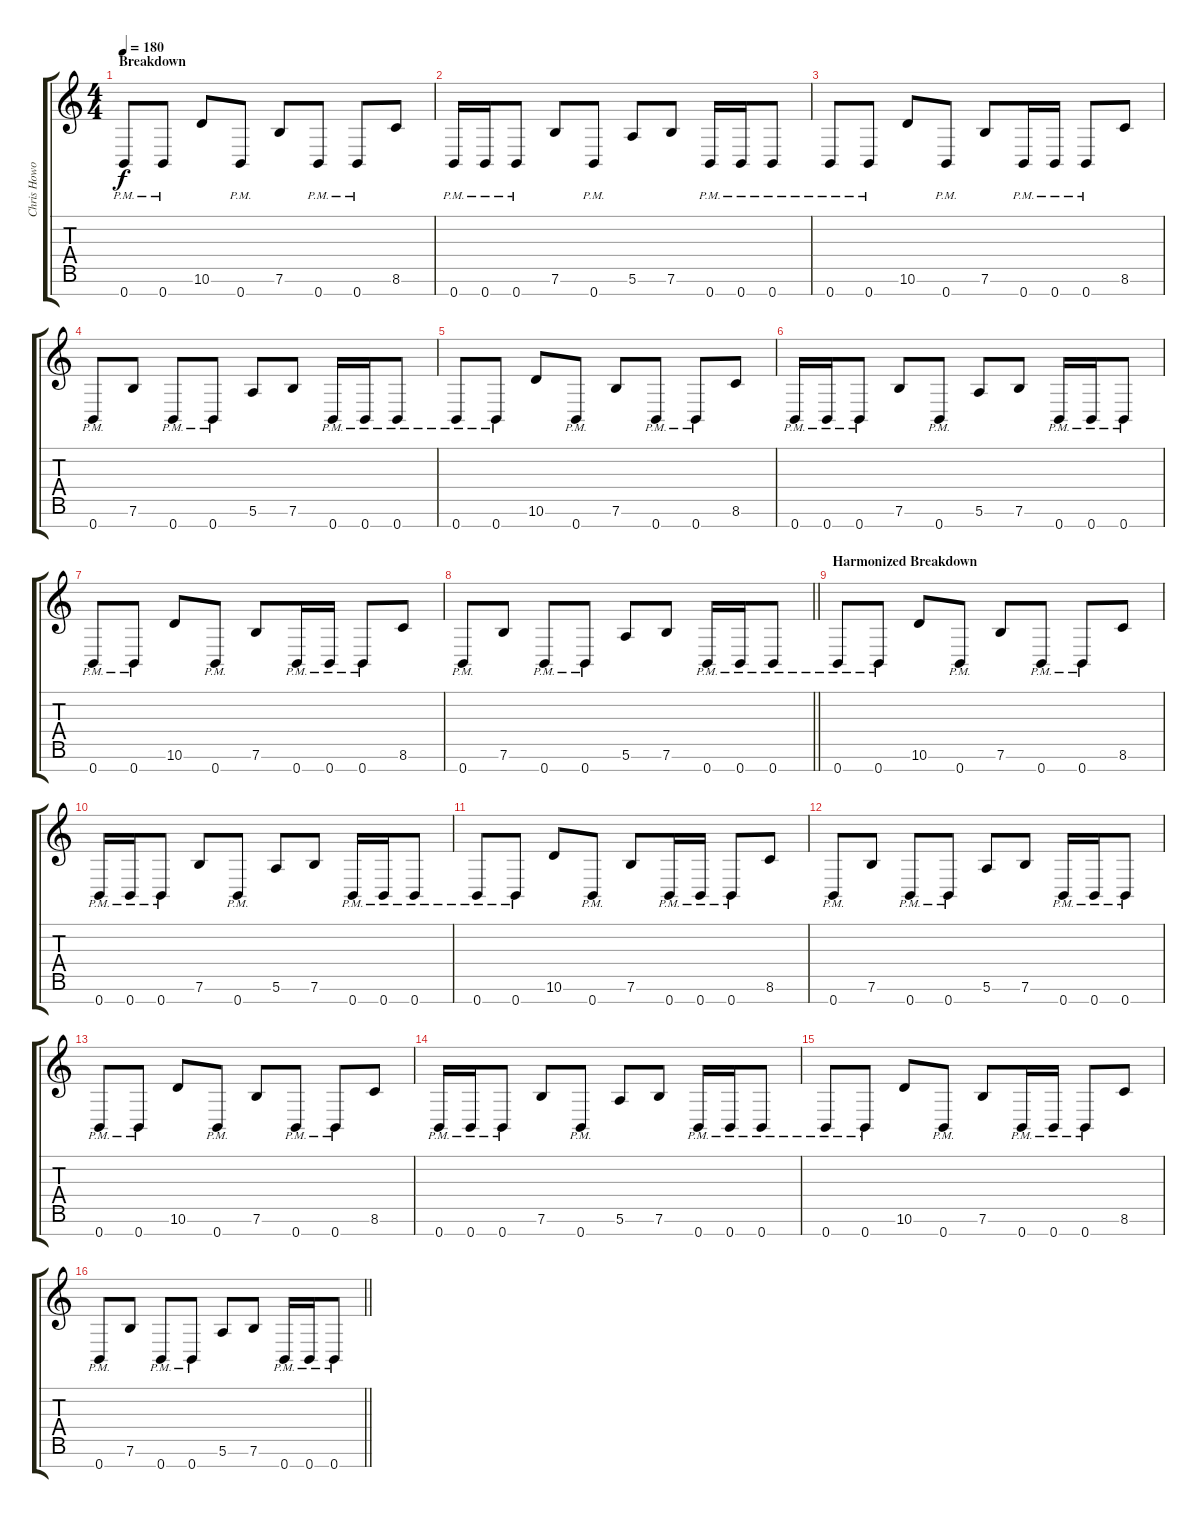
\track ("Chris Howorth (Lead Guitar)" "Chris Howo") {instrument distortionguitar}
\staff {score tabs}
\tuning (E4 B3 G3 D3 A2 E2 B1) {hide}
\ts (4 4)
\section ("" "Breakdown")
\tempo 180
\clef g2
\ks c
0.7{pm}.8{dy f} 0.7{pm}.8 10.6.8 0.7{pm}.8 7.6.8 0.7{pm}.8 0.7{pm}.8 8.6.8 |
0.7{pm}.16 0.7{pm}.16 0.7{pm}.8 7.6.8 0.7{pm}.8 5.6.8 7.6.8 0.7{pm}.16 0.7{pm}.16 0.7{pm}.8 |
0.7{pm}.8 0.7{pm}.8 10.6.8 0.7{pm}.8 7.6.8 0.7{pm}.16 0.7{pm}.16 0.7{pm}.8 8.6.8 |
0.7{pm}.8 7.6.8 0.7{pm}.8 0.7{pm}.8 5.6.8 7.6.8 0.7{pm}.16 0.7{pm}.16 0.7{pm}.8 |
0.7{pm}.8 0.7{pm}.8 10.6.8 0.7{pm}.8 7.6.8 0.7{pm}.8 0.7{pm}.8 8.6.8 |
0.7{pm}.16 0.7{pm}.16 0.7{pm}.8 7.6.8 0.7{pm}.8 5.6.8 7.6.8 0.7{pm}.16 0.7{pm}.16 0.7{pm}.8 |
0.7{pm}.8 0.7{pm}.8 10.6.8 0.7{pm}.8 7.6.8 0.7{pm}.16 0.7{pm}.16 0.7{pm}.8 8.6.8 |
\barLineRight lightlight
0.7{pm}.8 7.6.8 0.7{pm}.8 0.7{pm}.8 5.6.8 7.6.8 0.7{pm}.16 0.7{pm}.16 0.7{pm}.8 |
\section ("" "Harmonized Breakdown")
0.7{pm}.8 0.7{pm}.8 10.6.8 0.7{pm}.8 7.6.8 0.7{pm}.8 0.7{pm}.8 8.6.8 |
0.7{pm}.16 0.7{pm}.16 0.7{pm}.8 7.6.8 0.7{pm}.8 5.6.8 7.6.8 0.7{pm}.16 0.7{pm}.16 0.7{pm}.8 |
0.7{pm}.8 0.7{pm}.8 10.6.8 0.7{pm}.8 7.6.8 0.7{pm}.16 0.7{pm}.16 0.7{pm}.8 8.6.8 |
0.7{pm}.8 7.6.8 0.7{pm}.8 0.7{pm}.8 5.6.8 7.6.8 0.7{pm}.16 0.7{pm}.16 0.7{pm}.8 |
0.7{pm}.8 0.7{pm}.8 10.6.8 0.7{pm}.8 7.6.8 0.7{pm}.8 0.7{pm}.8 8.6.8 |
0.7{pm}.16 0.7{pm}.16 0.7{pm}.8 7.6.8 0.7{pm}.8 5.6.8 7.6.8 0.7{pm}.16 0.7{pm}.16 0.7{pm}.8 |
0.7{pm}.8 0.7{pm}.8 10.6.8 0.7{pm}.8 7.6.8 0.7{pm}.16 0.7{pm}.16 0.7{pm}.8 8.6.8 |
\barLineRight lightlight
0.7{pm}.8 7.6.8 0.7{pm}.8 0.7{pm}.8 5.6.8 7.6.8 0.7{pm}.16 0.7{pm}.16 0.7{pm}.8
